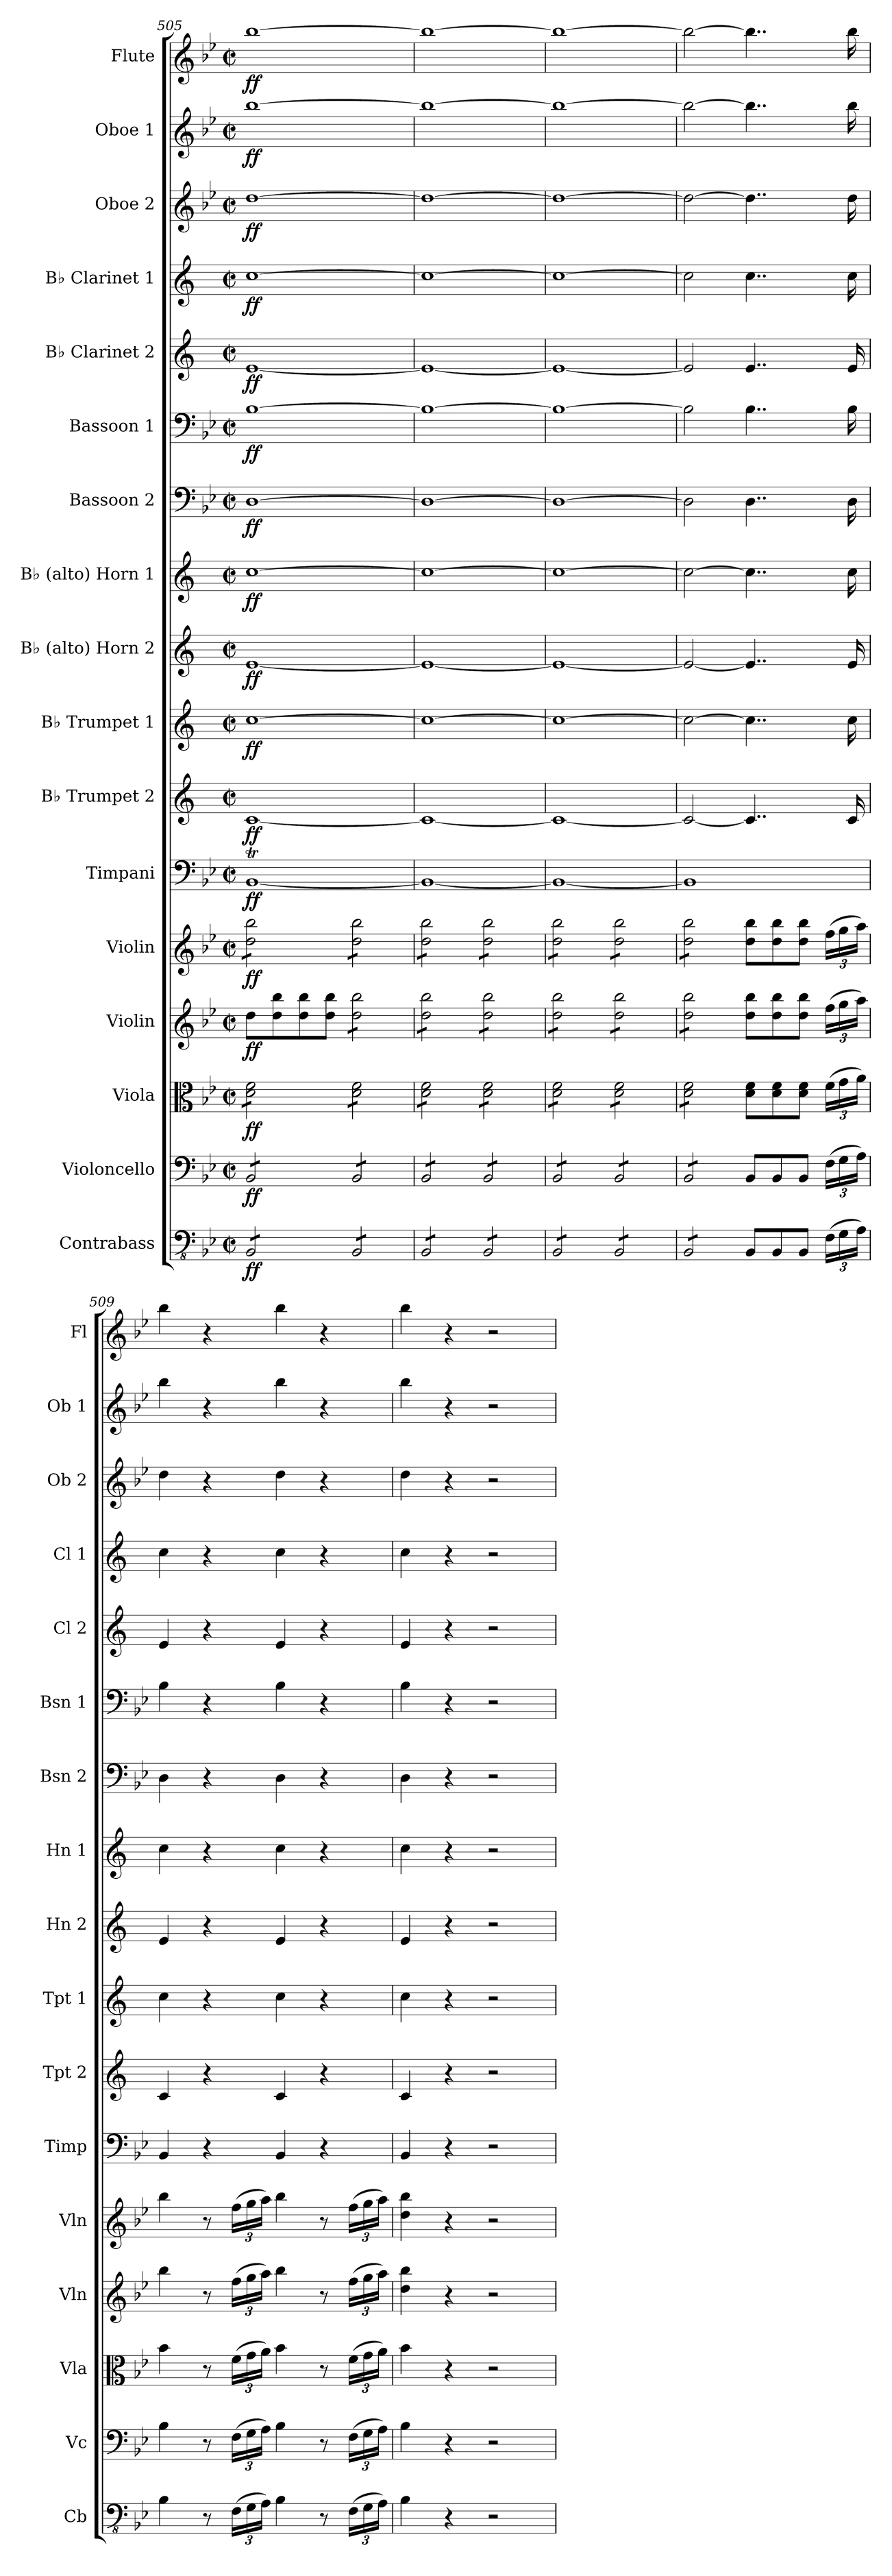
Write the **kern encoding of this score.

**kern	**dynam	**kern	**dynam	**kern	**dynam	**kern	**dynam	**kern	**dynam	**kern	**dynam	**kern	**dynam	**kern	**dynam	**kern	**dynam	**kern	**dynam	**kern	**dynam	**kern	**dynam	**kern	**dynam	**kern	**dynam	**kern	**dynam	**kern	**dynam	**kern	**dynam
*part17	*part17	*part16	*part16	*part15	*part15	*part14	*part14	*part13	*part13	*part12	*part12	*part11	*part11	*part10	*part10	*part9	*part9	*part8	*part8	*part7	*part7	*part6	*part6	*part5	*part5	*part4	*part4	*part3	*part3	*part2	*part2	*part1	*part1
*staff17	*staff17	*staff16	*staff16	*staff15	*staff15	*staff14	*staff14	*staff13	*staff13	*staff12	*staff12	*staff11	*staff11	*staff10	*staff10	*staff9	*staff9	*staff8	*staff8	*staff7	*staff7	*staff6	*staff6	*staff5	*staff5	*staff4	*staff4	*staff3	*staff3	*staff2	*staff2	*staff1	*staff1
*I"Contrabass	*	*I"Violoncello	*	*I"Viola	*	*I"Violin	*	*I"Violin	*	*I"Timpani	*	*I"B♭ Trumpet 2	*	*I"B♭ Trumpet 1	*	*I"B♭ (alto) Horn 2	*	*I"B♭ (alto) Horn 1	*	*I"Bassoon 2	*	*I"Bassoon 1	*	*I"B♭ Clarinet 2	*	*I"B♭ Clarinet 1	*	*I"Oboe 2	*	*I"Oboe 1	*	*I"Flute	*
*I'Cb	*	*I'Vc	*	*I'Vla	*	*I'Vln	*	*I'Vln	*	*I'Timp	*	*I'Tpt 2	*	*I'Tpt 1	*	*I'Hn 2	*	*I'Hn 1	*	*I'Bsn 2	*	*I'Bsn 1	*	*I'Cl 2	*	*I'Cl 1	*	*I'Ob 2	*	*I'Ob 1	*	*I'Fl	*
*clefFv4	*	*clefF4	*	*clefC3	*	*clefG2	*	*clefG2	*	*clefF4	*	*clefG2	*	*clefG2	*	*clefG2	*	*clefG2	*	*clefF4	*	*clefF4	*	*clefG2	*	*clefG2	*	*clefG2	*	*clefG2	*	*clefG2	*
*	*	*	*	*	*	*	*	*	*	*	*	*ITrd1c2	*	*ITrd1c2	*	*ITrd1c2	*	*ITrd1c2	*	*	*	*	*	*ITrd1c2	*	*ITrd1c2	*	*	*	*	*	*	*
*k[b-e-]	*	*k[b-e-]	*	*k[b-e-]	*	*k[b-e-]	*	*k[b-e-]	*	*k[b-e-]	*	*k[b-e-]	*	*k[b-e-]	*	*k[b-e-]	*	*k[b-e-]	*	*k[b-e-]	*	*k[b-e-]	*	*k[b-e-]	*	*k[b-e-]	*	*k[b-e-]	*	*k[b-e-]	*	*k[b-e-]	*
*M2/2	*	*M2/2	*	*M2/2	*	*M2/2	*	*M2/2	*	*M2/2	*	*M2/2	*	*M2/2	*	*M2/2	*	*M2/2	*	*M2/2	*	*M2/2	*	*M2/2	*	*M2/2	*	*M2/2	*	*M2/2	*	*M2/2	*
*met(c|)	*	*met(c|)	*	*met(c|)	*	*met(c|)	*	*met(c|)	*	*met(c|)	*	*met(c|)	*	*met(c|)	*	*met(c|)	*	*met(c|)	*	*met(c|)	*	*met(c|)	*	*met(c|)	*	*met(c|)	*	*met(c|)	*	*met(c|)	*	*met(c|)	*
=505	=505	=505	=505	=505	=505	=505	=505	=505	=505	=505	=505	=505	=505	=505	=505	=505	=505	=505	=505	=505	=505	=505	=505	=505	=505	=505	=505	=505	=505	=505	=505	=505	=505
!	!LO:DY:b	!	!LO:DY:b	!	!LO:DY:b	!	!LO:DY:b	!	!LO:DY:b	!	!LO:DY:b	!	!LO:DY:b	!	!LO:DY:b	!	!LO:DY:b	!	!LO:DY:b	!	!LO:DY:b	!	!LO:DY:b	!	!LO:DY:b	!	!LO:DY:b	!	!LO:DY:b	!	!LO:DY:b	!	!LO:DY:b
*tremolo	*	*	*	*	*	*	*	*	*	*	*	*	*	*	*	*	*	*	*	*	*	*	*	*	*	*	*	*	*	*	*	*	*
*	*	*tremolo	*	*	*	*	*	*	*	*	*	*	*	*	*	*	*	*	*	*	*	*	*	*	*	*	*	*	*	*	*	*	*
*	*	*	*	*tremolo	*	*	*	*	*	*	*	*	*	*	*	*	*	*	*	*	*	*	*	*	*	*	*	*	*	*	*	*	*
*	*	*	*	*	*	*	*	*tremolo	*	*	*	*	*	*	*	*	*	*	*	*	*	*	*	*	*	*	*	*	*	*	*	*	*
8BBB-/L	ff	8BB-/L	ff	8d\ 8f\L	ff	8dd\L	ff	8dd\ 8bb-\L	ff	[1BB-T	ff	[1B-	ff	[1b-	ff	[1d	ff	[1b-	ff	[1D	ff	[1B-	ff	[1d	ff	[1b-	ff	[1dd	ff	[1bb-	ff	[1bb-	ff
8BBB-/	.	8BB-/	.	8d\ 8f\	.	8dd\ 8bb-\	.	8dd\ 8bb-\	.	.	.	.	.	.	.	.	.	.	.	.	.	.	.	.	.	.	.	.	.	.	.	.	.
8BBB-/	.	8BB-/	.	8d\ 8f\	.	8dd\ 8bb-\	.	8dd\ 8bb-\	.	.	.	.	.	.	.	.	.	.	.	.	.	.	.	.	.	.	.	.	.	.	.	.	.
8BBB-/J	.	8BB-/J	.	8d\ 8f\J	.	8dd\ 8bb-\J	.	8dd\ 8bb-\J	.	.	.	.	.	.	.	.	.	.	.	.	.	.	.	.	.	.	.	.	.	.	.	.	.
*	*	*	*	*	*	*tremolo	*	*	*	*	*	*	*	*	*	*	*	*	*	*	*	*	*	*	*	*	*	*	*	*	*	*	*
8BBB-/L	.	8BB-/L	.	8d\ 8f\L	.	8dd\ 8bb-\L	.	8dd\ 8bb-\L	.	.	.	.	.	.	.	.	.	.	.	.	.	.	.	.	.	.	.	.	.	.	.	.	.
8BBB-/	.	8BB-/	.	8d\ 8f\	.	8dd\ 8bb-\	.	8dd\ 8bb-\	.	.	.	.	.	.	.	.	.	.	.	.	.	.	.	.	.	.	.	.	.	.	.	.	.
8BBB-/	.	8BB-/	.	8d\ 8f\	.	8dd\ 8bb-\	.	8dd\ 8bb-\	.	.	.	.	.	.	.	.	.	.	.	.	.	.	.	.	.	.	.	.	.	.	.	.	.
8BBB-/J	.	8BB-/J	.	8d\ 8f\J	.	8dd\ 8bb-\J	.	8dd\ 8bb-\J	.	.	.	.	.	.	.	.	.	.	.	.	.	.	.	.	.	.	.	.	.	.	.	.	.
!!LO:PB:g=z
=506	=506	=506	=506	=506	=506	=506	=506	=506	=506	=506	=506	=506	=506	=506	=506	=506	=506	=506	=506	=506	=506	=506	=506	=506	=506	=506	=506	=506	=506	=506	=506	=506	=506
8BBB-/L	.	8BB-/L	.	8d\ 8f\L	.	8dd\ 8bb-\L	.	8dd\ 8bb-\L	.	1BB-_	.	1B-_	.	1b-_	.	1d_	.	1b-_	.	1D_	.	1B-_	.	1d_	.	1b-_	.	1dd_	.	1bb-_	.	1bb-_	.
8BBB-/	.	8BB-/	.	8d\ 8f\	.	8dd\ 8bb-\	.	8dd\ 8bb-\	.	.	.	.	.	.	.	.	.	.	.	.	.	.	.	.	.	.	.	.	.	.	.	.	.
8BBB-/	.	8BB-/	.	8d\ 8f\	.	8dd\ 8bb-\	.	8dd\ 8bb-\	.	.	.	.	.	.	.	.	.	.	.	.	.	.	.	.	.	.	.	.	.	.	.	.	.
8BBB-/J	.	8BB-/J	.	8d\ 8f\J	.	8dd\ 8bb-\J	.	8dd\ 8bb-\J	.	.	.	.	.	.	.	.	.	.	.	.	.	.	.	.	.	.	.	.	.	.	.	.	.
8BBB-/L	.	8BB-/L	.	8d\ 8f\L	.	8dd\ 8bb-\L	.	8dd\ 8bb-\L	.	.	.	.	.	.	.	.	.	.	.	.	.	.	.	.	.	.	.	.	.	.	.	.	.
8BBB-/	.	8BB-/	.	8d\ 8f\	.	8dd\ 8bb-\	.	8dd\ 8bb-\	.	.	.	.	.	.	.	.	.	.	.	.	.	.	.	.	.	.	.	.	.	.	.	.	.
8BBB-/	.	8BB-/	.	8d\ 8f\	.	8dd\ 8bb-\	.	8dd\ 8bb-\	.	.	.	.	.	.	.	.	.	.	.	.	.	.	.	.	.	.	.	.	.	.	.	.	.
8BBB-/J	.	8BB-/J	.	8d\ 8f\J	.	8dd\ 8bb-\J	.	8dd\ 8bb-\J	.	.	.	.	.	.	.	.	.	.	.	.	.	.	.	.	.	.	.	.	.	.	.	.	.
=507	=507	=507	=507	=507	=507	=507	=507	=507	=507	=507	=507	=507	=507	=507	=507	=507	=507	=507	=507	=507	=507	=507	=507	=507	=507	=507	=507	=507	=507	=507	=507	=507	=507
8BBB-/L	.	8BB-/L	.	8d\ 8f\L	.	8dd\ 8bb-\L	.	8dd\ 8bb-\L	.	1BB-_	.	1B-_	.	1b-_	.	1d_	.	1b-_	.	1D_	.	1B-_	.	1d_	.	1b-_	.	1dd_	.	1bb-_	.	1bb-_	.
8BBB-/	.	8BB-/	.	8d\ 8f\	.	8dd\ 8bb-\	.	8dd\ 8bb-\	.	.	.	.	.	.	.	.	.	.	.	.	.	.	.	.	.	.	.	.	.	.	.	.	.
8BBB-/	.	8BB-/	.	8d\ 8f\	.	8dd\ 8bb-\	.	8dd\ 8bb-\	.	.	.	.	.	.	.	.	.	.	.	.	.	.	.	.	.	.	.	.	.	.	.	.	.
8BBB-/J	.	8BB-/J	.	8d\ 8f\J	.	8dd\ 8bb-\J	.	8dd\ 8bb-\J	.	.	.	.	.	.	.	.	.	.	.	.	.	.	.	.	.	.	.	.	.	.	.	.	.
8BBB-/L	.	8BB-/L	.	8d\ 8f\L	.	8dd\ 8bb-\L	.	8dd\ 8bb-\L	.	.	.	.	.	.	.	.	.	.	.	.	.	.	.	.	.	.	.	.	.	.	.	.	.
8BBB-/	.	8BB-/	.	8d\ 8f\	.	8dd\ 8bb-\	.	8dd\ 8bb-\	.	.	.	.	.	.	.	.	.	.	.	.	.	.	.	.	.	.	.	.	.	.	.	.	.
8BBB-/	.	8BB-/	.	8d\ 8f\	.	8dd\ 8bb-\	.	8dd\ 8bb-\	.	.	.	.	.	.	.	.	.	.	.	.	.	.	.	.	.	.	.	.	.	.	.	.	.
8BBB-/J	.	8BB-/J	.	8d\ 8f\J	.	8dd\ 8bb-\J	.	8dd\ 8bb-\J	.	.	.	.	.	.	.	.	.	.	.	.	.	.	.	.	.	.	.	.	.	.	.	.	.
=508	=508	=508	=508	=508	=508	=508	=508	=508	=508	=508	=508	=508	=508	=508	=508	=508	=508	=508	=508	=508	=508	=508	=508	=508	=508	=508	=508	=508	=508	=508	=508	=508	=508
8BBB-/L	.	8BB-/L	.	8d\ 8f\L	.	8dd\ 8bb-\L	.	8dd\ 8bb-\L	.	1BB-TTT]	.	2B-/_	.	2b-\_	.	2d/_	.	2b-\_	.	2D\]	.	2B-\]	.	2d/]	.	2b-\]	.	2dd\_	.	2bb-\_	.	2bb-\_	.
8BBB-/	.	8BB-/	.	8d\ 8f\	.	8dd\ 8bb-\	.	8dd\ 8bb-\	.	.	.	.	.	.	.	.	.	.	.	.	.	.	.	.	.	.	.	.	.	.	.	.	.
8BBB-/	.	8BB-/	.	8d\ 8f\	.	8dd\ 8bb-\	.	8dd\ 8bb-\	.	.	.	.	.	.	.	.	.	.	.	.	.	.	.	.	.	.	.	.	.	.	.	.	.
8BBB-/J	.	8BB-/J	.	8d\ 8f\J	.	8dd\ 8bb-\J	.	8dd\ 8bb-\J	.	.	.	.	.	.	.	.	.	.	.	.	.	.	.	.	.	.	.	.	.	.	.	.	.
*	*	*	*	*	*	*	*	*Xtremolo	*	*	*	*	*	*	*	*	*	*	*	*	*	*	*	*	*	*	*	*	*	*	*	*	*
*	*	*	*	*	*	*Xtremolo	*	*	*	*	*	*	*	*	*	*	*	*	*	*	*	*	*	*	*	*	*	*	*	*	*	*	*
*	*	*	*	*Xtremolo	*	*	*	*	*	*	*	*	*	*	*	*	*	*	*	*	*	*	*	*	*	*	*	*	*	*	*	*	*
*	*	*Xtremolo	*	*	*	*	*	*	*	*	*	*	*	*	*	*	*	*	*	*	*	*	*	*	*	*	*	*	*	*	*	*	*
*Xtremolo	*	*	*	*	*	*	*	*	*	*	*	*	*	*	*	*	*	*	*	*	*	*	*	*	*	*	*	*	*	*	*	*	*
8BBB-/L	.	8BB-/L	.	8d\ 8f\L	.	8dd\ 8bb-\L	.	8dd\ 8bb-\L	.	.	.	4..B-/]	.	4..b-\]	.	4..d/]	.	4..b-\]	.	4..D\	.	4..B-\	.	4..d/	.	4..b-\	.	4..dd\]	.	4..bb-\]	.	4..bb-\]	.
8BBB-/	.	8BB-/	.	8d\ 8f\	.	8dd\ 8bb-\	.	8dd\ 8bb-\	.	.	.	.	.	.	.	.	.	.	.	.	.	.	.	.	.	.	.	.	.	.	.	.	.
8BBB-/J	.	8BB-/J	.	8d\ 8f\J	.	8dd\ 8bb-\J	.	8dd\ 8bb-\J	.	.	.	.	.	.	.	.	.	.	.	.	.	.	.	.	.	.	.	.	.	.	.	.	.
*Xbrackettup	*	*Xbrackettup	*	*Xbrackettup	*	*Xbrackettup	*	*Xbrackettup	*	*	*	*	*	*	*	*	*	*	*	*	*	*	*	*	*	*	*	*	*	*	*	*	*
(>24FF\LL	.	(>24F\LL	.	(>24f\LL	.	(>24ff\LL	.	(>24ff\LL	.	.	.	.	.	.	.	.	.	.	.	.	.	.	.	.	.	.	.	.	.	.	.	.	.
24GG\	.	24G\	.	24g\	.	24gg\	.	24gg\	.	.	.	.	.	.	.	.	.	.	.	.	.	.	.	.	.	.	.	.	.	.	.	.	.
.	.	.	.	.	.	.	.	.	.	.	.	16B-/	.	16b-\	.	16d/	.	16b-\	.	16D\	.	16B-\	.	16d/	.	16b-\	.	16dd\	.	16bb-\	.	16bb-\	.
24AA\JJ)	.	24A\JJ)	.	24a\JJ)	.	24aa\JJ)	.	24aa\JJ)	.	.	.	.	.	.	.	.	.	.	.	.	.	.	.	.	.	.	.	.	.	.	.	.	.
=509	=509	=509	=509	=509	=509	=509	=509	=509	=509	=509	=509	=509	=509	=509	=509	=509	=509	=509	=509	=509	=509	=509	=509	=509	=509	=509	=509	=509	=509	=509	=509	=509	=509
4BB-\	.	4B-\	.	4b-\	.	4bb-\	.	4bb-\	.	4BB-/	.	4B-/	.	4b-\	.	4d/	.	4b-\	.	4D\	.	4B-\	.	4d/	.	4b-\	.	4dd\	.	4bb-\	.	4bb-\	.
8r	.	8r	.	8r	.	8r	.	8r	.	4r	.	4r	.	4r	.	4r	.	4r	.	4r	.	4r	.	4r	.	4r	.	4r	.	4r	.	4r	.
(>24FF\LL	.	(>24F\LL	.	(>24f\LL	.	(>24ff\LL	.	(>24ff\LL	.	.	.	.	.	.	.	.	.	.	.	.	.	.	.	.	.	.	.	.	.	.	.	.	.
24GG\	.	24G\	.	24g\	.	24gg\	.	24gg\	.	.	.	.	.	.	.	.	.	.	.	.	.	.	.	.	.	.	.	.	.	.	.	.	.
24AA\JJ)	.	24A\JJ)	.	24a\JJ)	.	24aa\JJ)	.	24aa\JJ)	.	.	.	.	.	.	.	.	.	.	.	.	.	.	.	.	.	.	.	.	.	.	.	.	.
4BB-\	.	4B-\	.	4b-\	.	4bb-\	.	4bb-\	.	4BB-/	.	4B-/	.	4b-\	.	4d/	.	4b-\	.	4D\	.	4B-\	.	4d/	.	4b-\	.	4dd\	.	4bb-\	.	4bb-\	.
8r	.	8r	.	8r	.	8r	.	8r	.	4r	.	4r	.	4r	.	4r	.	4r	.	4r	.	4r	.	4r	.	4r	.	4r	.	4r	.	4r	.
(>24FF\LL	.	(>24F\LL	.	(>24f\LL	.	(>24ff\LL	.	(>24ff\LL	.	.	.	.	.	.	.	.	.	.	.	.	.	.	.	.	.	.	.	.	.	.	.	.	.
24GG\	.	24G\	.	24g\	.	24gg\	.	24gg\	.	.	.	.	.	.	.	.	.	.	.	.	.	.	.	.	.	.	.	.	.	.	.	.	.
24AA\JJ)	.	24A\JJ)	.	24a\JJ)	.	24aa\JJ)	.	24aa\JJ)	.	.	.	.	.	.	.	.	.	.	.	.	.	.	.	.	.	.	.	.	.	.	.	.	.
=510	=510	=510	=510	=510	=510	=510	=510	=510	=510	=510	=510	=510	=510	=510	=510	=510	=510	=510	=510	=510	=510	=510	=510	=510	=510	=510	=510	=510	=510	=510	=510	=510	=510
4BB-\	.	4B-\	.	4b-\	.	4dd\ 4bb-\	.	4dd\ 4bb-\	.	4BB-/	.	4B-/	.	4b-\	.	4d/	.	4b-\	.	4D\	.	4B-\	.	4d/	.	4b-\	.	4dd\	.	4bb-\	.	4bb-\	.
4r	.	4r	.	4r	.	4r	.	4r	.	4r	.	4r	.	4r	.	4r	.	4r	.	4r	.	4r	.	4r	.	4r	.	4r	.	4r	.	4r	.
2r	.	2r	.	2r	.	2r	.	2r	.	2r	.	2r	.	2r	.	2r	.	2r	.	2r	.	2r	.	2r	.	2r	.	2r	.	2r	.	2r	.
=	=	=	=	=	=	=	=	=	=	=	=	=	=	=	=	=	=	=	=	=	=	=	=	=	=	=	=	=	=	=	=	=	=
*-	*-	*-	*-	*-	*-	*-	*-	*-	*-	*-	*-	*-	*-	*-	*-	*-	*-	*-	*-	*-	*-	*-	*-	*-	*-	*-	*-	*-	*-	*-	*-	*-	*-
